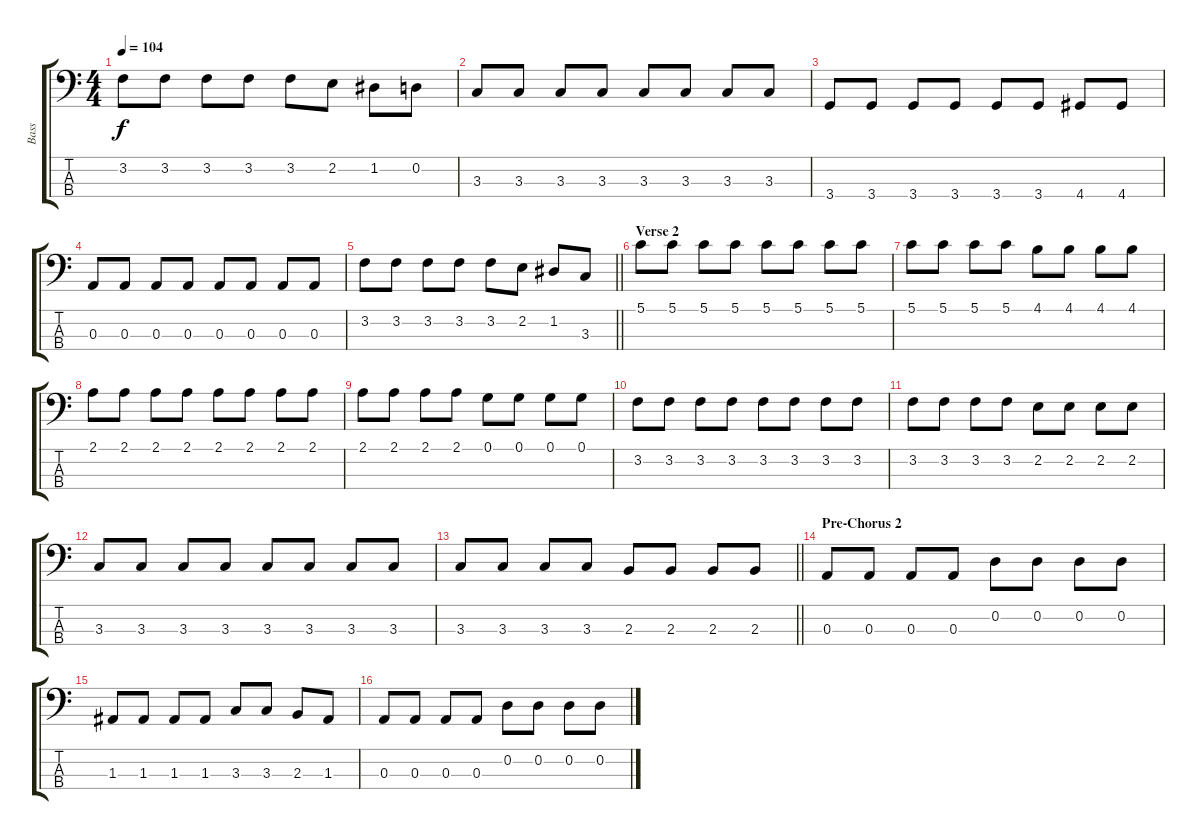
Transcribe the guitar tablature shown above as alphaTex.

\track ("Bass" "Bass") {instrument electricbasspick}
\staff {score tabs}
\tuning (G2 D2 A1 E1) {hide}
\ts (4 4)
\tempo 104
\clef f4
\ks c
3.2.8{dy f} 3.2.8 3.2.8 3.2.8 3.2.8 2.2.8 1.2.8 0.2.8 |
3.3.8 3.3.8 3.3.8 3.3.8 3.3.8 3.3.8 3.3.8 3.3.8 |
3.4.8 3.4.8 3.4.8 3.4.8 3.4.8 3.4.8 4.4.8 4.4.8 |
0.3.8 0.3.8 0.3.8 0.3.8 0.3.8 0.3.8 0.3.8 0.3.8 |
\barLineRight lightlight
3.2.8 3.2.8 3.2.8 3.2.8 3.2.8 2.2.8 1.2.8 3.3.8 |
\section ("" "Verse 2")
5.1.8 5.1.8 5.1.8 5.1.8 5.1.8 5.1.8 5.1.8 5.1.8 |
5.1.8 5.1.8 5.1.8 5.1.8 4.1.8 4.1.8 4.1.8 4.1.8 |
2.1.8 2.1.8 2.1.8 2.1.8 2.1.8 2.1.8 2.1.8 2.1.8 |
2.1.8 2.1.8 2.1.8 2.1.8 0.1.8 0.1.8 0.1.8 0.1.8 |
3.2.8 3.2.8 3.2.8 3.2.8 3.2.8 3.2.8 3.2.8 3.2.8 |
3.2.8 3.2.8 3.2.8 3.2.8 2.2.8 2.2.8 2.2.8 2.2.8 |
3.3.8 3.3.8 3.3.8 3.3.8 3.3.8 3.3.8 3.3.8 3.3.8 |
\barLineRight lightlight
3.3.8 3.3.8 3.3.8 3.3.8 2.3.8 2.3.8 2.3.8 2.3.8 |
\section ("" "Pre-Chorus 2")
0.3.8 0.3.8 0.3.8 0.3.8 0.2.8 0.2.8 0.2.8 0.2.8 |
1.3.8 1.3.8 1.3.8 1.3.8 3.3.8 3.3.8 2.3.8 1.3.8 |
0.3.8 0.3.8 0.3.8 0.3.8 0.2.8 0.2.8 0.2.8 0.2.8
